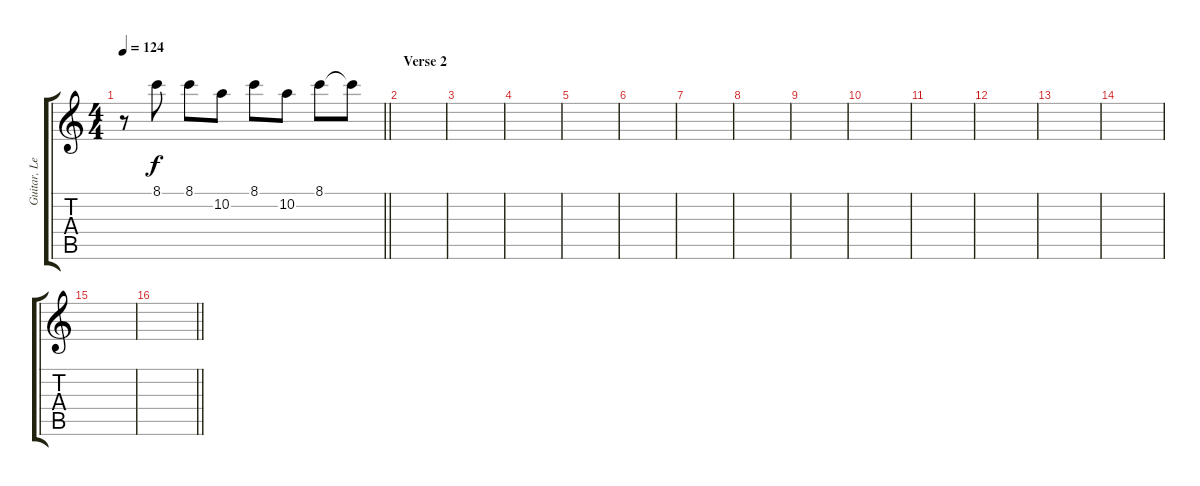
\track ("Guitar, Lead Overdub" "Guitar, Le") {instrument distortionguitar}
\staff {score tabs}
\tuning (E4 B3 G3 D3 A2 D2) {hide}
\ts (4 4)
\tempo 124
\clef g2
\barLineRight lightlight
\ks c
r.8{dy f} 8.1.8 8.1.8 10.2.8 8.1.8 10.2.8 8.1.8 8.1{t}.8 |
\section ("" "Verse 2")
|
|
|
|
|
|
|
|
|
|
|
|
|
|
\barLineRight lightlight
